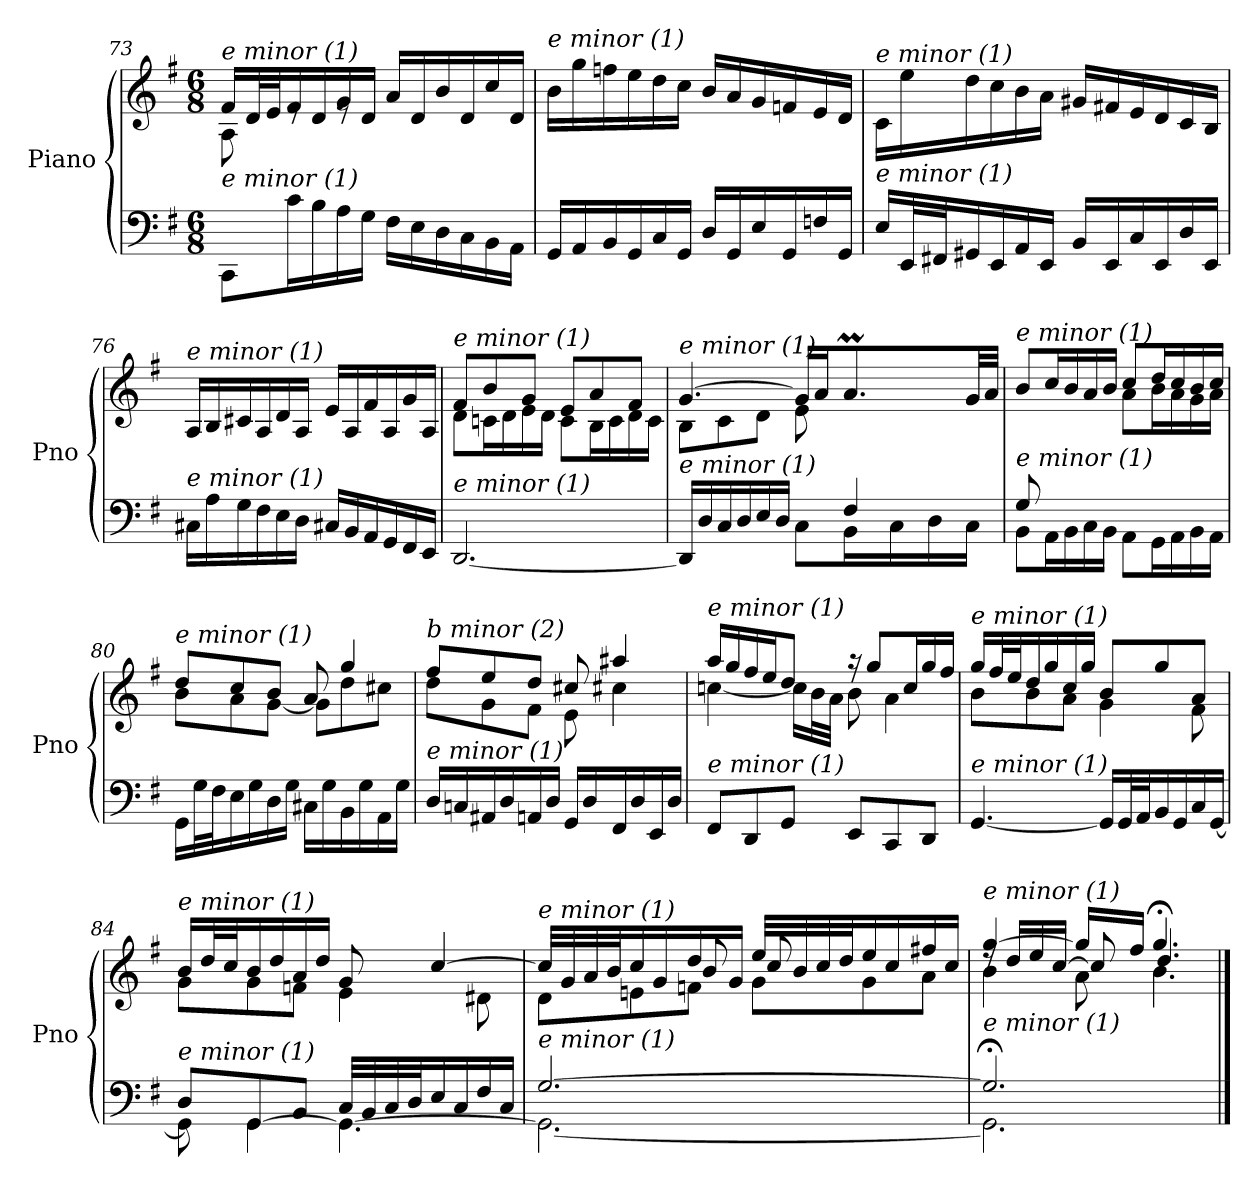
**kern	**kern
*part1	*part1
*staff2	*staff1
*I"Piano	*
*I'Pno	*
*clefF4	*clefG2
*k[f#]	*k[f#]
*M6/8	*M6/8
=73	=73
*^	*^
!	!	!LO:TX:i:t=e minor (1)	!
!LO:TX:i:t=e minor (1)	!	!	!
4.ryy	8CC\L	16f#/LL	8A\
.	.	32d/L	.
.	.	32e/J	.
.	16c\L	16f#/	8re
.	16B\	16d/	.
.	16A\	16g/	8re
.	16G\JJ	16d/JJ	.
4.ryy	16F#\LL	16a/LL	4.ryy
.	16E\	16d/	.
.	16D\	16b/	.
.	16C\	16d/	.
.	16BB\	16cc/	.
.	16AA\JJ	16d/JJ	.
*	*	*v	*v
=74	=74	=74
!	!	!LO:TX:i:t=e minor (1)
!LO:TX:i:t=e minor (1)	!	!
*v	*v	*
16GG/LL	16b\LL
16AA/	16gg\
16BB/	16ffn\
16GG/	16ee\
16C/	16dd\
16GG/JJ	16cc\JJ
16D/LL	16b/LL
16GG/	16a/
16E/	16g/
16GG/	16fn/
16Fn/	16e/
16GG/JJ	16d/JJ
!!LO:LB:g=z
=75	=75
!	!LO:TX:i:t=e minor (1)
!LO:TX:i:t=e minor (1)	!
16E/LL	16c/LL
32EE/L	16ee\
32FF#X/J	.
16GG#X/	16dd\
16EE/	16cc\
16AA/	16b\
16EE/JJ	16a\JJ
16BB/LL	16g#X/LL
16EE/	16f#X/
16C/	16e/
16EE/	16d/
16D/	16c/
16EE/JJ	16B/JJ
=76	=76
!	!LO:TX:i:t=e minor (1)
!LO:TX:i:t=e minor (1)	!
16C#X\LL	16A/LL
16A\	16B/
16G\	16c#X/
16F#\	16A/
16E\	16d/
16D\JJ	16A/JJ
16C#X/LL	16e/LL
16BB/	16A/
16AA/	16f#/
16GG/	16A/
16FF#/	16g/
16EE/JJ	16A/JJ
=77	=77
*	*^
!	!LO:TX:i:t=e minor (1)	!
!LO:TX:i:t=e minor (1)	!	!
[2.DD/	8f#/L	8d\L
.	8b/	16cn\L
.	.	16d\
.	8g/J	16e\
.	.	16d\JJ
.	8e/L	8c\L
.	8a/	16B\L
.	.	16c\
.	8f#/J	16d\
.	.	16c\JJ
=78	=78	=78
*^	*	*^
*	*^	*	*	*
!	!	!	!LO:TX:i:t=e minor (1)	!	!
!LO:TX:i:t=e minor (1)	!	!	!	!	!
2ryy	16DD/LL]	2ryy	[4.g/	8B\L	2ryy
.	16D/	.	.	.	.
.	16C/	.	.	8c\	.
.	16D/	.	.	.	.
.	16E/	.	.	8d\J	.
.	16D/JJ	.	.	.	.
.	8C\L	.	16g/LL]	8e\	.
.	.	.	16a/J	.	.
8.ryy	16BB\L	4F#/	8.aM/	32b!yy	4ryy
.	.	.	.	32a!yy	.
.	16C\	.	.	32b!yy	.
.	.	.	.	32a!yy	.
.	16D\	.	.	32b!yy	.
.	.	.	.	32a!yy	.
16ryy	16C\JJ	.	32g/LL	16ryy	.
.	.	.	32a/JJJ	.	.
*	*v	*v	*	*	*
*	*	*	*v	*v
!!LO:LB:g=z
=79	=79	=79	=79
!	!	!LO:TX:i:t=e minor (1)	!
!LO:TX:i:t=e minor (1)	!	!	!
8G/L	8BB\L	8b/L	8ryy
2ryy	16AA\L	16cc/L	16a\L
.	16BB\	16b/	16g\
.	16C\	16a/	16f#\
.	16BB\JJ	16b/JJ	16g\JJ
.	8AA\L	8cc/L	8a\L
.	16GG\L	16dd/L	16b\L
.	16AA\	16cc/	16a\
8ryy	16BB\	16b/	16g\
.	16AA\JJ	16cc/JJ	16a\JJ
=80	=80	=80	=80
!	!	!LO:TX:i:t=e minor (1)	!
!LO:TX:i:t=e minor (1)	!	!	!
*v	*v	*	*
16GG\LL	8dd/L	8b\L
32G\L	.	.
32F#\J	.	.
16E\	8cc/	8a\
16G\	.	.
16D\	8b/J	[8g\J
16G\JJ	.	.
16C#X\LL	8a/	8g\L]
16G\	.	.
16BB\	4gg/	8dd\
16G\	.	.
16AA\	.	8cc#X\J
16G\JJ	.	.
=81	=81	=81
!	!LO:TX:i:t=b minor (2)	!
!LO:TX:i:t=e minor (1)	!	!
16D/LL	8ff#/L	8dd\L
16Cn/	.	.
16AA#Xi/	8ee/	8g\
16D/	.	.
16AA/	8dd/J	8f#\J
16D/JJ	.	.
16GG/LL	8cc#X/	8e\
16D/	.	.
16FF#/	4aa#Xi/	4cc#X\
16D/	.	.
16EE/	.	.
16D/JJ	.	.
=82	=82	=82
!	!LO:TX:i:t=e minor (1)	!
!LO:TX:i:t=e minor (1)	!	!
8FF#/L	16aa/LL	[4ccn\
.	16gg/	.
8DD/	16ff#/	.
.	16ee/J	.
8GG/J	8dd/J	16cc\LL]
.	.	32b\L
.	.	32a\JJJ
8EE/L	16r	8b\
.	8gg/L	.
8CC/	.	4a\
.	16cc/L	.
8DD/J	16gg/	.
.	16ff#/JJ	.
!!LO:LB:g=z	!!
=83	=83	=83
!	!LO:TX:i:t=e minor (1)	!
!LO:TX:i:t=e minor (1)	!	!
[4.GG/	16gg/LL	8b\L
.	32ff#/L	.
.	32ee/J	.
.	16dd/	8b\
.	16gg/	.
.	16cc/	8a\J
.	16gg/JJ	.
16GG/LL]	8b/L	4g\
32GG/L	.	.
32AA/J	.	.
16BB/	8gg/	.
16GG/	.	.
16C/	8a/J	8f#\
[16GG/JJ	.	.
=84	=84	=84
*^	*	*
!	!	!LO:TX:i:t=e minor (1)	!
!LO:TX:i:t=e minor (1)	!	!	!
8GG\]	8D/L	16b/LL	8g\L
.	.	32dd/L	.
.	.	32cc/J	.
[4GG\	8GG/	16b/	8g\
.	.	16dd/	.
.	8BB/J	16a/	8fn\J
.	.	16dd/JJ	.
4.GG\_	32C/LLL	8g/	4e\
.	32BB/	.	.
.	32C/	.	.
.	32D/J	.	.
.	16E/	[4cc/	.
.	16C/	.	.
.	16F#/	.	8d#Xi\
.	16C/JJ	.	.
=85	=85	=85	=85
*	*^	*	*^
!	!	!	!LO:TX:i:t=e minor (1)	!	!
!LO:TX:i:t=e minor (1)	!	!	!	!	!
4ryy	2.GG\_	[2.G/	32cc/LLL]	8d\L	4ryy
.	.	.	32g/	.	.
.	.	.	32a/	.	.
.	.	.	32b/J	.	.
.	.	.	16cc/	8en\	.
.	.	.	16g/	.	.
4ryy	.	.	16dd/	8fn\J	8b/
.	.	.	16g/JJ	.	.
.	.	.	32ee/LLL	8g\L	8cc/
.	.	.	32b/	.	.
.	.	.	32cc/	.	.
.	.	.	32dd/J	.	.
4ryy	.	.	16ee/	8g\	4ryy
.	.	.	16cc/	.	.
.	.	.	16ff#X/	8a\J	.
.	.	.	16cc/JJ	.	.
*	*v	*v	*	*	*
=86	=86	=86	=86	=86
!	!	!LO:TX:i:t=e minor (1)	!	!
!LO:TX:i:t=e minor (1)	!	!	!	!
2.GG;\]	2.G/]	[4gg/	4b\	16rff
.	.	.	.	16dd/LL
.	.	.	.	16ee/
.	.	.	.	[16cc/JJ
.	.	16gg/LL]	8a\	8cc/]
.	.	16ff#/JJ	.	.
.	.	4.gg;</	4.b\	4.dd/
*v	*v	*	*	*
*	*v	*v	*v
==	==
*-	*-
